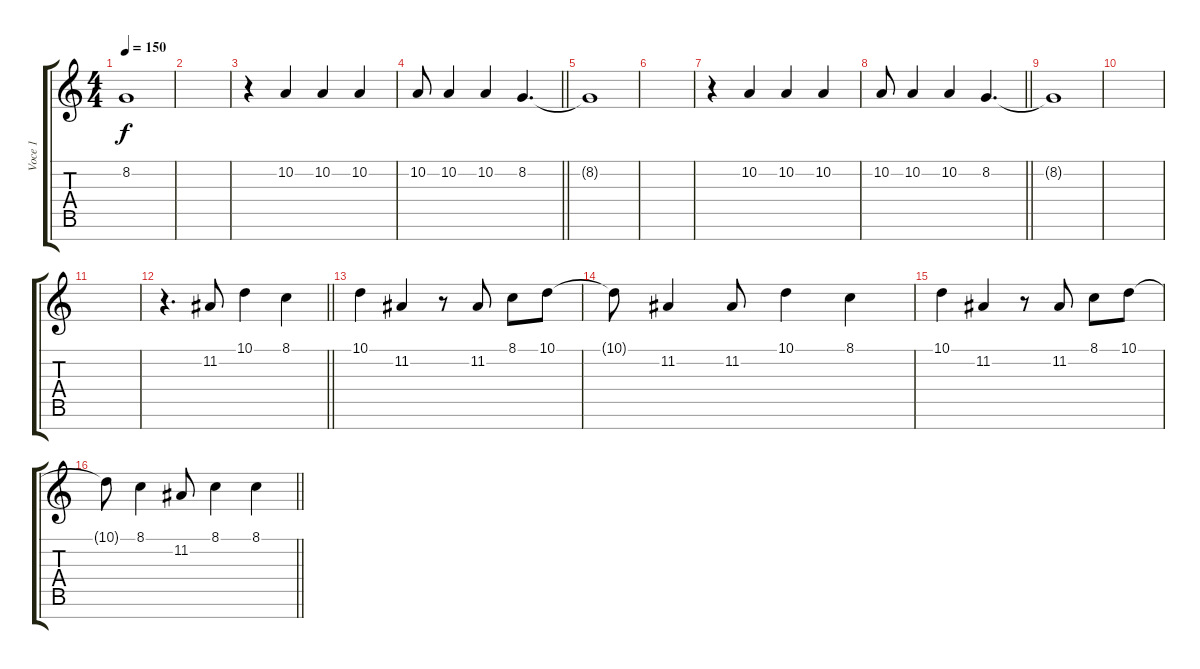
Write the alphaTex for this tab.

\track ("Voce 1" "Voce 1") {instrument lead1square}
\staff {score tabs}
\tuning (E4 B3 G3 D3 A2 E2 B1) {hide}
\ts (4 4)
\tempo 150
\clef g2
\ks c
8.2{t}.1{dy f} |
|
r.4 10.2.4 10.2.4 10.2.4 |
\barLineRight lightlight
10.2.8 10.2.4 10.2.4 8.2.4{d} |
8.2{t}.1 |
|
r.4 10.2.4 10.2.4 10.2.4 |
\barLineRight lightlight
10.2.8 10.2.4 10.2.4 8.2.4{d} |
8.2{t}.1 |
|
|
\barLineRight lightlight
r.4{d} 11.2.8 10.1.4 8.1.4 |
10.1.4 11.2.4 r.8 11.2.8 8.1.8 10.1.8 |
10.1{t}.8 11.2.4 11.2.8 10.1.4 8.1.4 |
10.1.4 11.2.4 r.8 11.2.8 8.1.8 10.1.8 |
\barLineRight lightlight
10.1{t}.8 8.1.4 11.2.8 8.1.4 8.1.4
